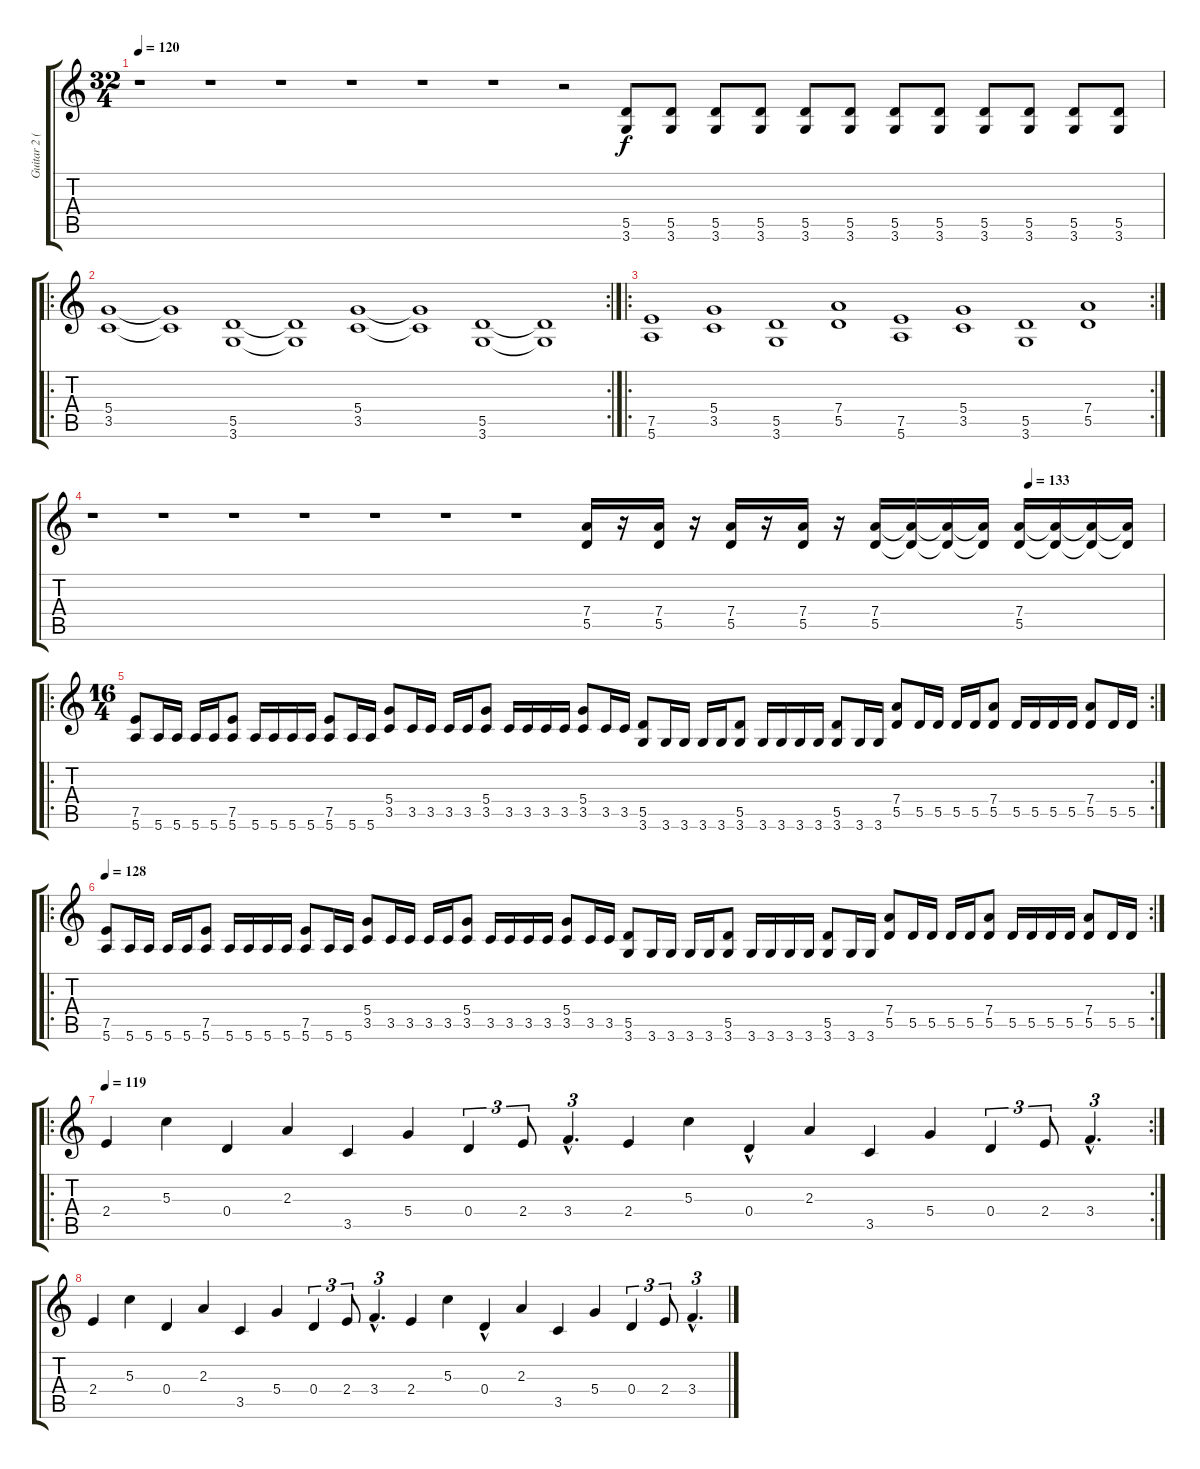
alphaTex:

\track ("Guitar 2 (Rhythm, Lead)" "Guitar 2 (") {instrument distortionguitar}
\staff {score tabs}
\tuning (E4 B3 G3 D3 A2 E2) {hide}
\ts (32 4)
\tempo 120
\tempo 117
\tempo 120
\clef g2
\ks c
r.1{dy f instrument distortionguitar} r.1 r.1 r.1 r.1 r.1 r.2 (5.5 3.6).8 (5.5 3.6).8 (5.5 3.6).8 (5.5 3.6).8 (5.5 3.6).8 (5.5 3.6).8 (5.5 3.6).8 (5.5 3.6).8 (5.5 3.6).8 (5.5 3.6).8 (5.5 3.6).8 (5.5 3.6).8 |
\ro
\rc 2
(5.4 3.5).1 (5.4{t} 3.5{t}).1 (5.5 3.6).1 (5.5{t} 3.6{t}).1 (5.4 3.5).1 (5.4{t} 3.5{t}).1 (5.5 3.6).1 (5.5{t} 3.6{t}).1 |
\ro
\rc 2
(7.5 5.6).1 (5.4 3.5).1 (5.5 3.6).1 (7.4 5.5).1 (7.5 5.6).1 (5.4 3.5).1 (5.5 3.6).1 (7.4 5.5).1 |
\tempo (133 0.875)
r.1 r.1 r.1 r.1 r.1 r.1 r.1 (7.4 5.5).16 r.16 (7.4 5.5).16 r.16 (7.4 5.5).16 r.16 (7.4 5.5).16 r.16 (7.4 5.5).16 (7.4{t} 5.5{t}).16 (7.4{t} 5.5{t}).16 (7.4{t} 5.5{t}).16 (7.4 5.5).16 (7.4{t} 5.5{t}).16 (7.4{t} 5.5{t}).16 (7.4{t} 5.5{t}).16 |
\ro
\rc 2
\ts (16 4)
(7.5 5.6).8 5.6.16 5.6.16 5.6.16 5.6.16 (7.5 5.6).8 5.6.16 5.6.16 5.6.16 5.6.16 (7.5 5.6).8 5.6.16 5.6.16 (5.4 3.5).8 3.5.16 3.5.16 3.5.16 3.5.16 (5.4 3.5).8 3.5.16 3.5.16 3.5.16 3.5.16 (5.4 3.5).8 3.5.16 3.5.16 (5.5 3.6).8 3.6.16 3.6.16 3.6.16 3.6.16 (5.5 3.6).8 3.6.16 3.6.16 3.6.16 3.6.16 (5.5 3.6).8 3.6.16 3.6.16 (7.4 5.5).8 5.5.16 5.5.16 5.5.16 5.5.16 (7.4 5.5).8 5.5.16 5.5.16 5.5.16 5.5.16 (7.4 5.5).8 5.5.16 5.5.16 |
\ro
\rc 2
\tempo 128
(7.5 5.6).8 5.6.16 5.6.16 5.6.16 5.6.16 (7.5 5.6).8 5.6.16 5.6.16 5.6.16 5.6.16 (7.5 5.6).8 5.6.16 5.6.16 (5.4 3.5).8 3.5.16 3.5.16 3.5.16 3.5.16 (5.4 3.5).8 3.5.16 3.5.16 3.5.16 3.5.16 (5.4 3.5).8 3.5.16 3.5.16 (5.5 3.6).8 3.6.16 3.6.16 3.6.16 3.6.16 (5.5 3.6).8 3.6.16 3.6.16 3.6.16 3.6.16 (5.5 3.6).8 3.6.16 3.6.16 (7.4 5.5).8 5.5.16 5.5.16 5.5.16 5.5.16 (7.4 5.5).8 5.5.16 5.5.16 5.5.16 5.5.16 (7.4 5.5).8 5.5.16 5.5.16 |
\ro
\rc 2
\tempo 119
2.4.4 5.3.4 0.4.4 2.3.4 3.5.4 5.4.4 0.4.4{tu (3 2)} 2.4.8{tu (3 2)} 3.4{hac}.4{d tu (3 2)} 2.4.4 5.3.4 0.4{hac}.4 2.3.4 3.5.4 5.4.4 0.4.4{tu (3 2)} 2.4.8{tu (3 2)} 3.4{hac}.4{d tu (3 2)} |
2.4.4 5.3.4 0.4.4 2.3.4 3.5.4 5.4.4 0.4.4{tu (3 2)} 2.4.8{tu (3 2)} 3.4{hac}.4{d tu (3 2)} 2.4.4 5.3.4 0.4{hac}.4 2.3.4 3.5.4 5.4.4 0.4.4{tu (3 2)} 2.4.8{tu (3 2)} 3.4{hac}.4{d tu (3 2)}
